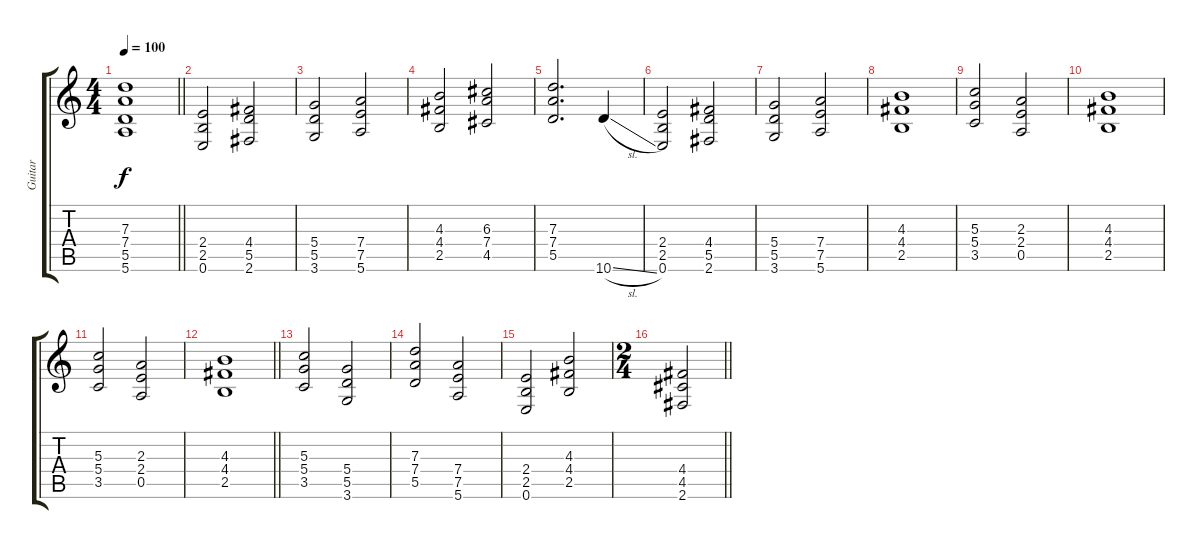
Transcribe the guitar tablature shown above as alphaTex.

\track ("Guitar" "Guitar") {instrument distortionguitar}
\staff {score tabs}
\tuning (E4 B3 G3 D3 A2 E2) {hide}
\ts (4 4)
\tempo 100
\clef g2
\barLineRight lightlight
\ks c
(7.3 7.4 5.5 5.6).1{dy f} |
(2.4 2.5 0.6).2 (4.4 5.5 2.6).2 |
(5.4 5.5 3.6).2 (7.4 7.5 5.6).2 |
(4.3 4.4 2.5).2 (6.3 7.4 4.5).2 |
(7.3 7.4 5.5).2{d} 10.6{sl}.4 |
(2.4 2.5 0.6).2 (4.4 5.5 2.6).2 |
(5.4 5.5 3.6).2 (7.4 7.5 5.6).2 |
(4.3 4.4 2.5).1 |
(5.3 5.4 3.5).2 (2.3 2.4 0.5).2 |
(4.3 4.4 2.5).1 |
(5.3 5.4 3.5).2 (2.3 2.4 0.5).2 |
\barLineRight lightlight
(4.3 4.4 2.5).1 |
(5.3 5.4 3.5).2 (5.4 5.5 3.6).2 |
(7.3 7.4 5.5).2 (7.4 7.5 5.6).2 |
(2.4 2.5 0.6).2 (4.3 4.4 2.5).2 |
\ts (2 4)
\barLineRight lightlight
(4.4 4.5 2.6).2
